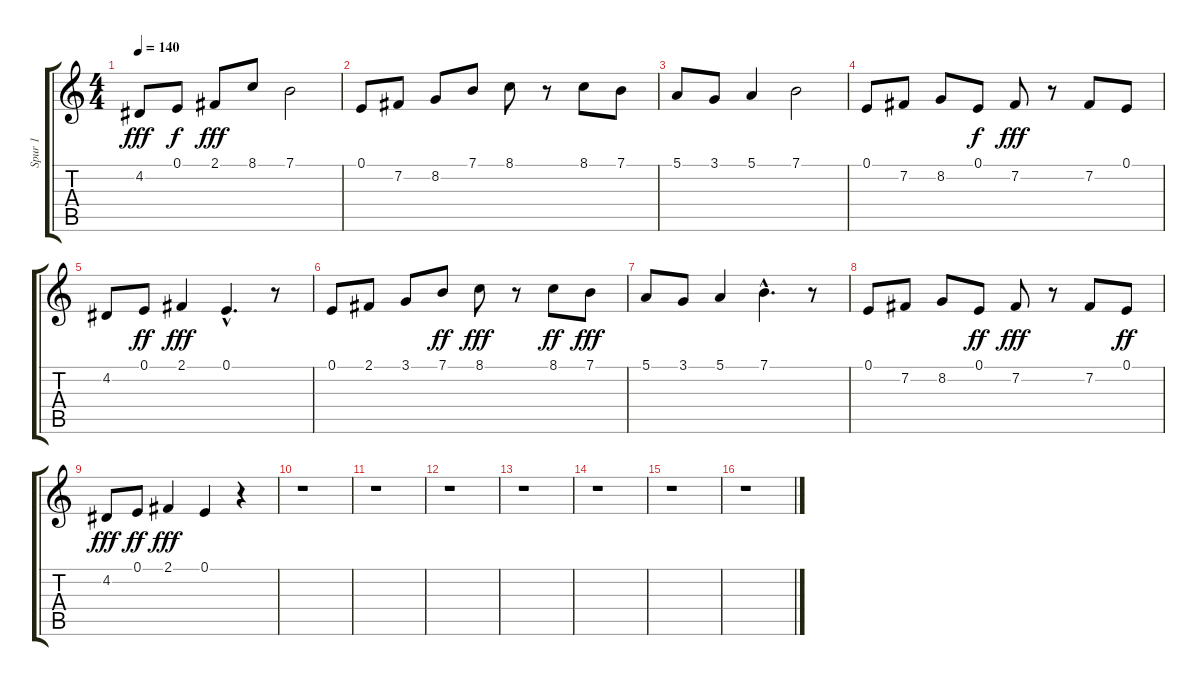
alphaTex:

\track ("Spur 1" "Spur 1") {instrument accordion}
\staff {score tabs}
\tuning (E4 B3 G3 D3 A2 E2) {hide}
\ts (4 4)
\tempo 140
\clef g2
\ks c
4.2.8{dy fff} 0.1.8{dy f} 2.1.8{dy fff} 8.1.8 7.1.2 |
0.1.8 7.2.8 8.2.8 7.1.8 8.1.8 r.8 8.1.8 7.1.8 |
5.1.8 3.1.8 5.1.4 7.1.2 |
0.1.8 7.2.8 8.2.8 0.1.8{dy f} 7.2.8{dy fff} r.8 7.2.8 0.1.8 |
4.2.8 0.1.8{dy ff} 2.1.4{dy fff} 0.1{hac}.4{d} r.8 |
0.1.8 2.1.8 3.1.8 7.1.8{dy ff} 8.1.8{dy fff} r.8 8.1.8{dy ff} 7.1.8{dy fff} |
5.1.8 3.1.8 5.1.4 7.1{hac}.4{d} r.8 |
0.1.8 7.2.8 8.2.8 0.1.8{dy ff} 7.2.8{dy fff} r.8 7.2.8 0.1.8{dy ff} |
4.2.8{dy fff} 0.1.8{dy ff} 2.1.4{dy fff} 0.1.4 r.4 |
r.1 |
r.1 |
r.1 |
r.1 |
r.1 |
r.1 |
r.1
